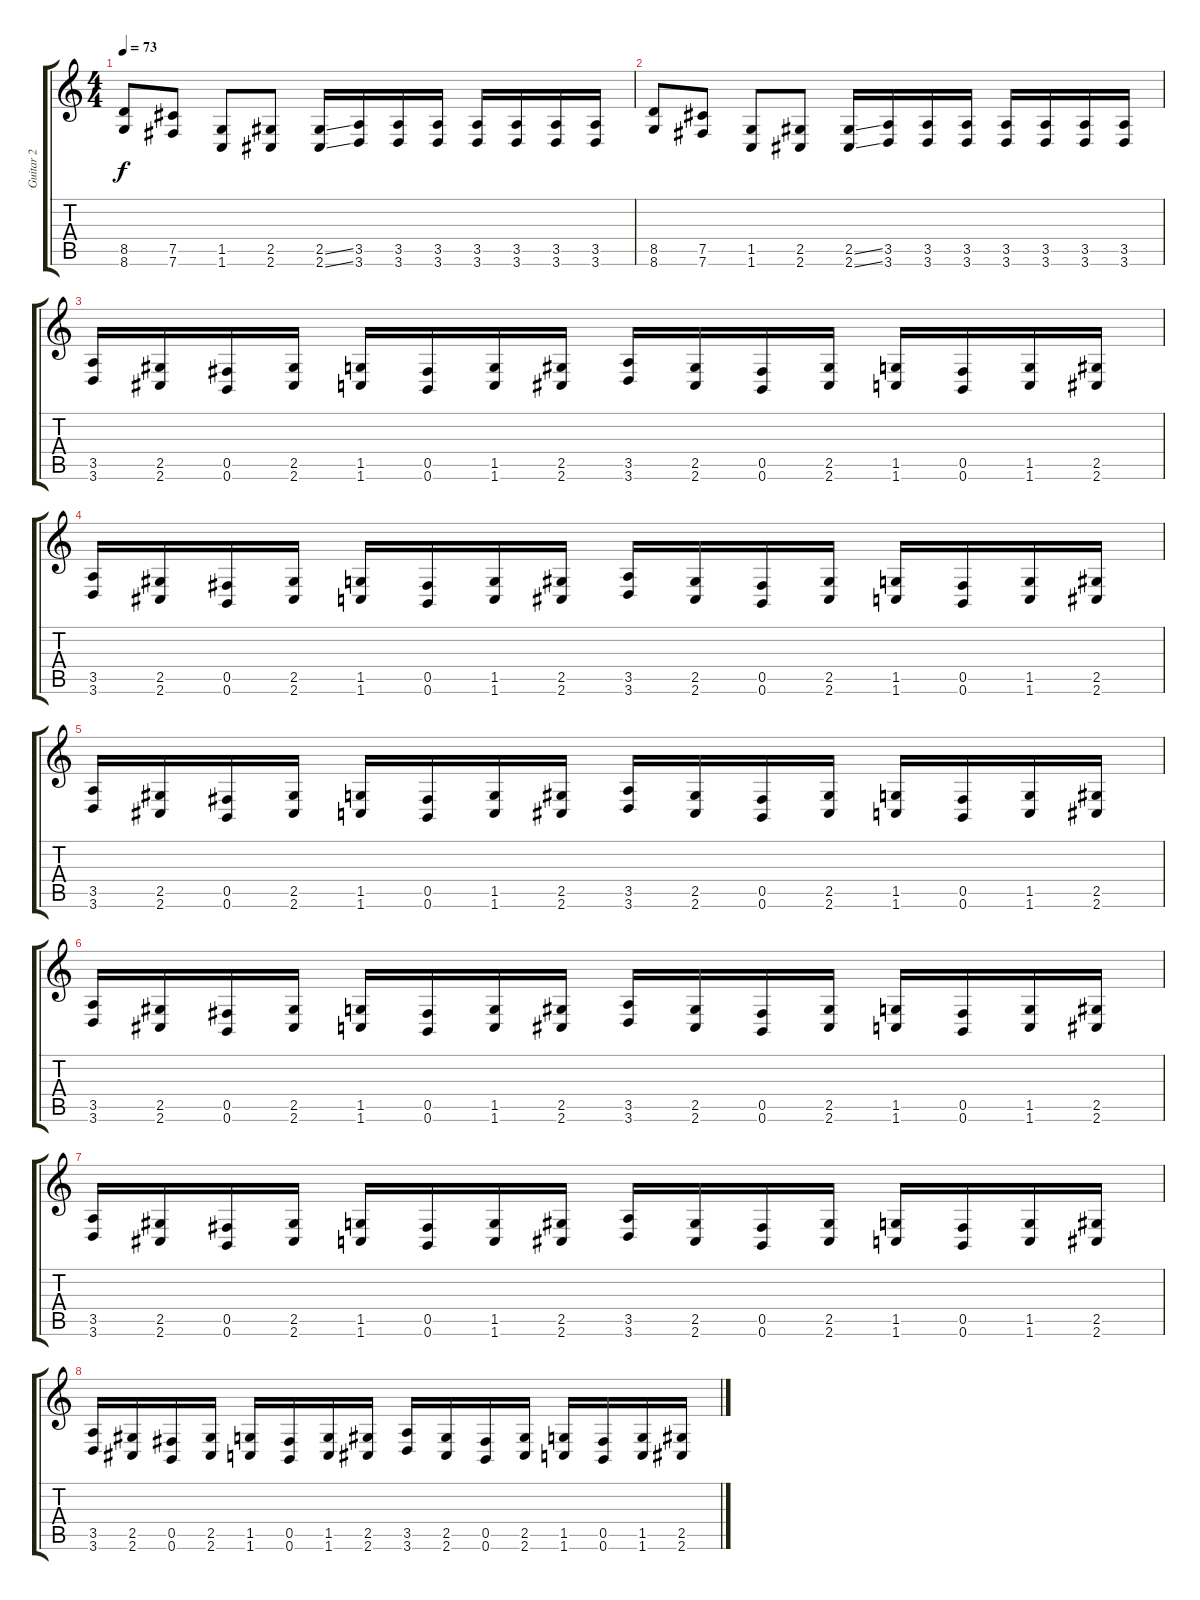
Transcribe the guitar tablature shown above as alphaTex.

\track ("Guitar 2" "Guitar 2") {instrument overdrivenguitar}
\staff {score tabs}
\tuning (Db4 Ab3 E3 B2 Gb2 B1) {hide}
\ts (4 4)
\tempo 73
\clef g2
\ks c
(8.5 8.6).8{dy f} (7.5 7.6).8 (1.5 1.6).8 (2.5 2.6).8 (2.5{ss} 2.6{ss}).16 (3.5 3.6).16 (3.5 3.6).16 (3.5 3.6).16 (3.5 3.6).16 (3.5 3.6).16 (3.5 3.6).16 (3.5 3.6).16 |
(8.5 8.6).8 (7.5 7.6).8 (1.5 1.6).8 (2.5 2.6).8 (2.5{ss} 2.6{ss}).16 (3.5 3.6).16 (3.5 3.6).16 (3.5 3.6).16 (3.5 3.6).16 (3.5 3.6).16 (3.5 3.6).16 (3.5 3.6).16 |
(3.5 3.6).16 (2.5 2.6).16 (0.5 0.6).16 (2.5 2.6).16 (1.5 1.6).16 (0.5 0.6).16 (1.5 1.6).16 (2.5 2.6).16 (3.5 3.6).16 (2.5 2.6).16 (0.5 0.6).16 (2.5 2.6).16 (1.5 1.6).16 (0.5 0.6).16 (1.5 1.6).16 (2.5 2.6).16 |
(3.5 3.6).16 (2.5 2.6).16 (0.5 0.6).16 (2.5 2.6).16 (1.5 1.6).16 (0.5 0.6).16 (1.5 1.6).16 (2.5 2.6).16 (3.5 3.6).16 (2.5 2.6).16 (0.5 0.6).16 (2.5 2.6).16 (1.5 1.6).16 (0.5 0.6).16 (1.5 1.6).16 (2.5 2.6).16 |
(3.5 3.6).16 (2.5 2.6).16 (0.5 0.6).16 (2.5 2.6).16 (1.5 1.6).16 (0.5 0.6).16 (1.5 1.6).16 (2.5 2.6).16 (3.5 3.6).16 (2.5 2.6).16 (0.5 0.6).16 (2.5 2.6).16 (1.5 1.6).16 (0.5 0.6).16 (1.5 1.6).16 (2.5 2.6).16 |
(3.5 3.6).16 (2.5 2.6).16 (0.5 0.6).16 (2.5 2.6).16 (1.5 1.6).16 (0.5 0.6).16 (1.5 1.6).16 (2.5 2.6).16 (3.5 3.6).16 (2.5 2.6).16 (0.5 0.6).16 (2.5 2.6).16 (1.5 1.6).16 (0.5 0.6).16 (1.5 1.6).16 (2.5 2.6).16 |
(3.5 3.6).16 (2.5 2.6).16 (0.5 0.6).16 (2.5 2.6).16 (1.5 1.6).16 (0.5 0.6).16 (1.5 1.6).16 (2.5 2.6).16 (3.5 3.6).16 (2.5 2.6).16 (0.5 0.6).16 (2.5 2.6).16 (1.5 1.6).16 (0.5 0.6).16 (1.5 1.6).16 (2.5 2.6).16 |
(3.5 3.6).16 (2.5 2.6).16 (0.5 0.6).16 (2.5 2.6).16 (1.5 1.6).16 (0.5 0.6).16 (1.5 1.6).16 (2.5 2.6).16 (3.5 3.6).16 (2.5 2.6).16 (0.5 0.6).16 (2.5 2.6).16 (1.5 1.6).16 (0.5 0.6).16 (1.5 1.6).16 (2.5 2.6).16
